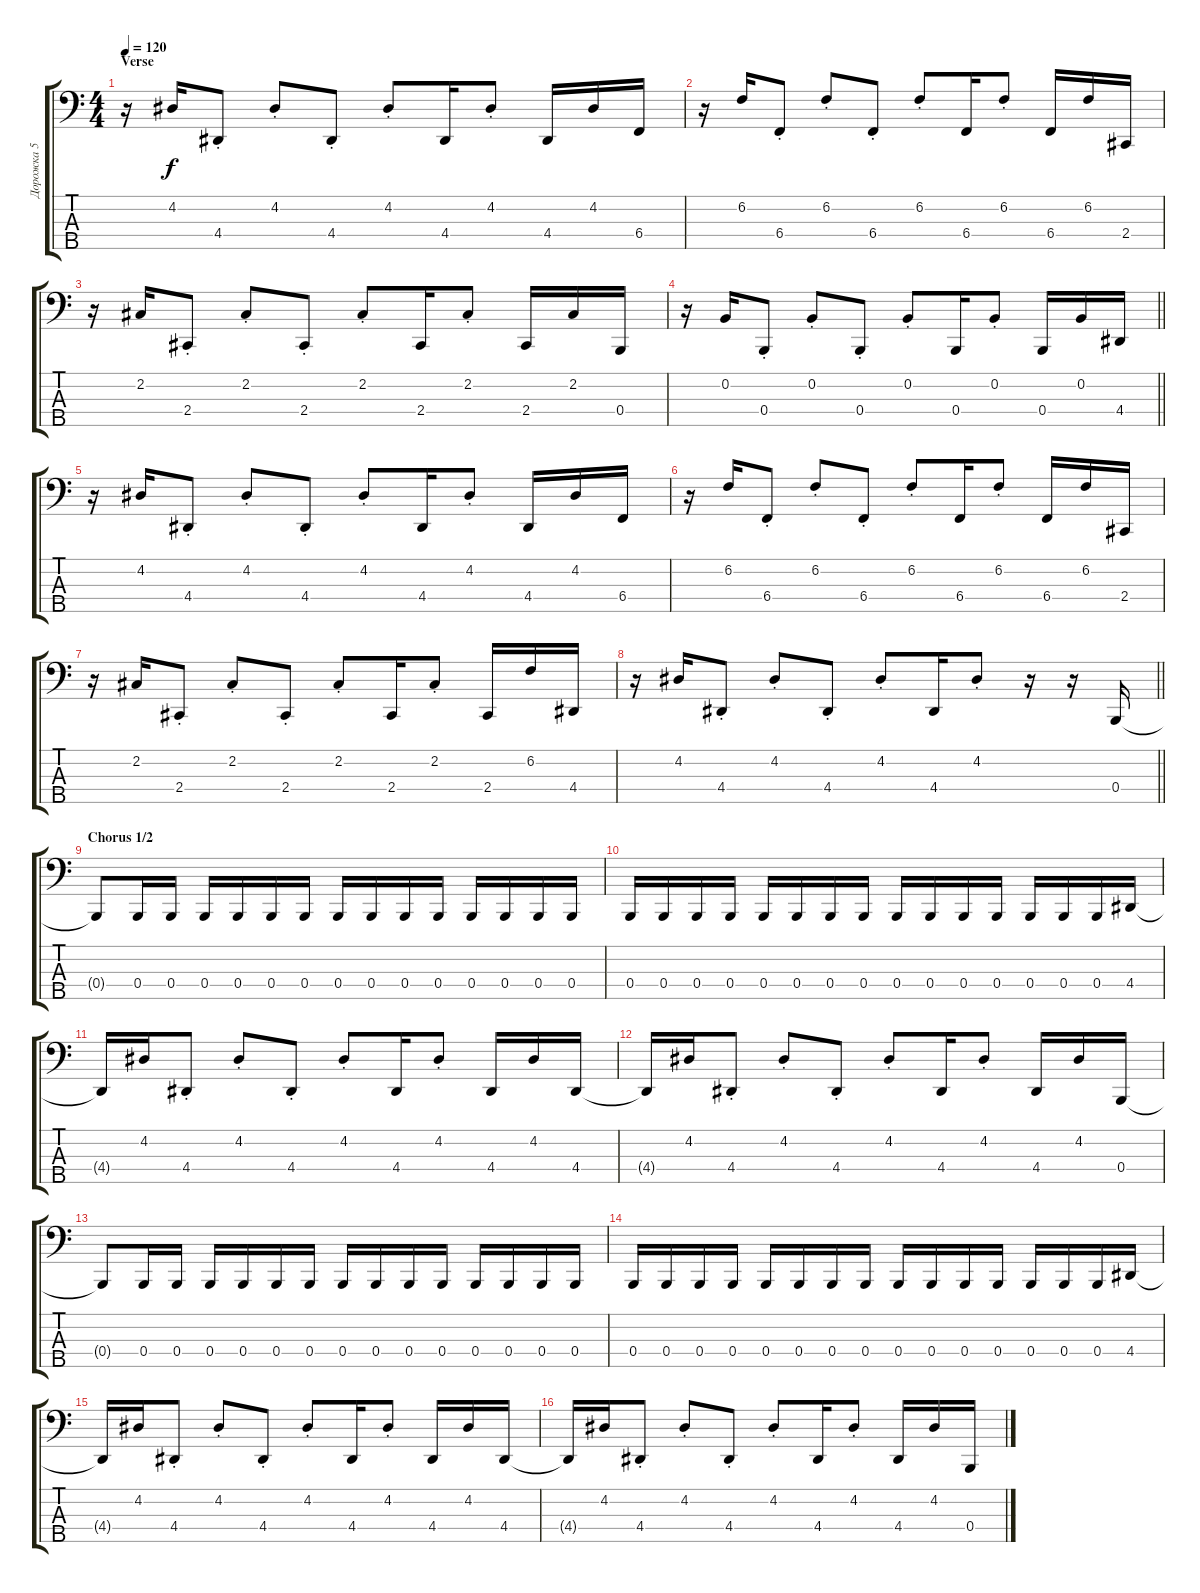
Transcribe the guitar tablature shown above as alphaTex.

\track ("Дорожка 5" "Дорожка 5") {instrument electricbassfinger}
\staff {score tabs}
\tuning (E2 B1 Gb1 B0 Ab0) {hide}
\ts (4 4)
\section ("" "Verse")
\tempo 120
\clef f4
\ks c
r.16{dy f} 4.2.16 4.4{st}.8 4.2{st}.8 4.4{st}.8 4.2{st}.8 4.4.16 4.2{st}.8 4.4.16 4.2.16 6.4.16 |
r.16 6.2.16 6.4{st}.8 6.2{st}.8 6.4{st}.8 6.2{st}.8 6.4.16 6.2{st}.8 6.4.16 6.2.16 2.4.16 |
r.16 2.2.16 2.4{st}.8 2.2{st}.8 2.4{st}.8 2.2{st}.8 2.4.16 2.2{st}.8 2.4.16 2.2.16 0.4.16 |
\barLineRight lightlight
r.16 0.2.16 0.4{st}.8 0.2{st}.8 0.4{st}.8 0.2{st}.8 0.4.16 0.2{st}.8 0.4.16 0.2.16 4.4.16 |
r.16 4.2.16 4.4{st}.8 4.2{st}.8 4.4{st}.8 4.2{st}.8 4.4.16 4.2{st}.8 4.4.16 4.2.16 6.4.16 |
r.16 6.2.16 6.4{st}.8 6.2{st}.8 6.4{st}.8 6.2{st}.8 6.4.16 6.2{st}.8 6.4.16 6.2.16 2.4.16 |
r.16 2.2.16 2.4{st}.8 2.2{st}.8 2.4{st}.8 2.2{st}.8 2.4.16 2.2{st}.8 2.4.16 6.2.16 4.4.16 |
\barLineRight lightlight
r.16 4.2.16 4.4{st}.8 4.2{st}.8 4.4{st}.8 4.2{st}.8 4.4.16 4.2{st}.8 r.16 r.16 0.4.16 |
\section ("" "Chorus 1/2")
0.4{t}.8 0.4.16 0.4.16 0.4.16 0.4.16 0.4.16 0.4.16 0.4.16 0.4.16 0.4.16 0.4.16 0.4.16 0.4.16 0.4.16 0.4.16 |
0.4.16 0.4.16 0.4.16 0.4.16 0.4.16 0.4.16 0.4.16 0.4.16 0.4.16 0.4.16 0.4.16 0.4.16 0.4.16 0.4.16 0.4.16 4.4.16 |
4.4{t}.16 4.2.16 4.4{st}.8 4.2{st}.8 4.4{st}.8 4.2{st}.8 4.4.16 4.2{st}.8 4.4.16 4.2.16 4.4.16 |
4.4{t}.16 4.2.16 4.4{st}.8 4.2{st}.8 4.4{st}.8 4.2{st}.8 4.4.16 4.2{st}.8 4.4.16 4.2.16 0.4.16 |
0.4{t}.8 0.4.16 0.4.16 0.4.16 0.4.16 0.4.16 0.4.16 0.4.16 0.4.16 0.4.16 0.4.16 0.4.16 0.4.16 0.4.16 0.4.16 |
0.4.16 0.4.16 0.4.16 0.4.16 0.4.16 0.4.16 0.4.16 0.4.16 0.4.16 0.4.16 0.4.16 0.4.16 0.4.16 0.4.16 0.4.16 4.4.16 |
4.4{t}.16 4.2.16 4.4{st}.8 4.2{st}.8 4.4{st}.8 4.2{st}.8 4.4.16 4.2{st}.8 4.4.16 4.2.16 4.4.16 |
4.4{t}.16 4.2.16 4.4{st}.8 4.2{st}.8 4.4{st}.8 4.2{st}.8 4.4.16 4.2{st}.8 4.4.16 4.2.16 0.4.16
